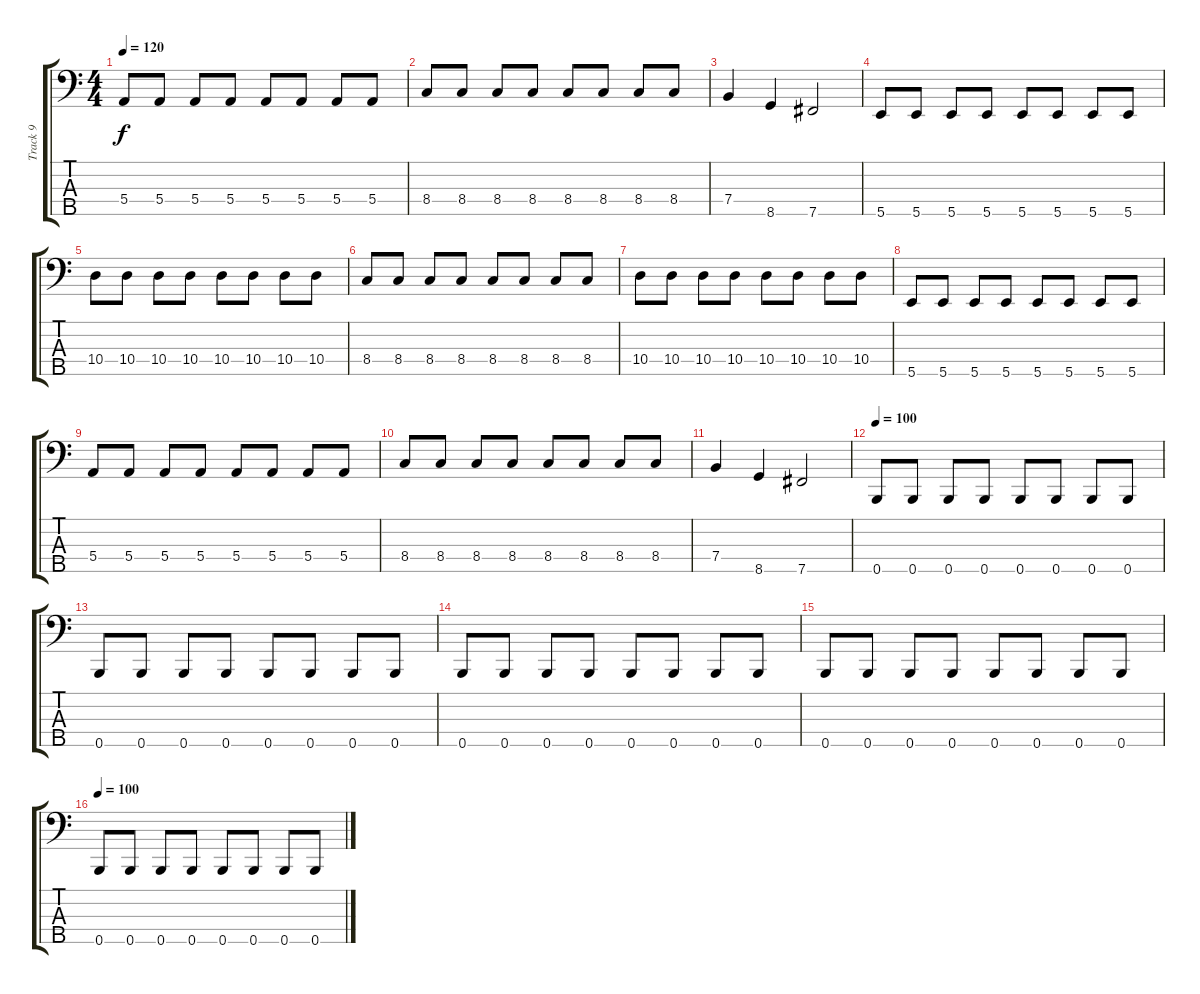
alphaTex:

\track ("Track 9" "Track 9") {instrument electricbasspick}
\staff {score tabs}
\tuning (G2 D2 A1 E1 B0) {hide}
\ts (4 4)
\tempo 120
\clef f4
\ks c
5.4.8{dy f} 5.4.8 5.4.8 5.4.8 5.4.8 5.4.8 5.4.8 5.4.8 |
8.4.8 8.4.8 8.4.8 8.4.8 8.4.8 8.4.8 8.4.8 8.4.8 |
7.4.4 8.5.4 7.5.2 |
5.5.8 5.5.8 5.5.8 5.5.8 5.5.8 5.5.8 5.5.8 5.5.8 |
10.4.8 10.4.8 10.4.8 10.4.8 10.4.8 10.4.8 10.4.8 10.4.8 |
8.4.8 8.4.8 8.4.8 8.4.8 8.4.8 8.4.8 8.4.8 8.4.8 |
10.4.8 10.4.8 10.4.8 10.4.8 10.4.8 10.4.8 10.4.8 10.4.8 |
5.5.8 5.5.8 5.5.8 5.5.8 5.5.8 5.5.8 5.5.8 5.5.8 |
5.4.8 5.4.8 5.4.8 5.4.8 5.4.8 5.4.8 5.4.8 5.4.8 |
8.4.8 8.4.8 8.4.8 8.4.8 8.4.8 8.4.8 8.4.8 8.4.8 |
7.4.4 8.5.4 7.5.2 |
\tempo 100
0.5.8 0.5.8 0.5.8 0.5.8 0.5.8 0.5.8 0.5.8 0.5.8 |
0.5.8 0.5.8 0.5.8 0.5.8 0.5.8 0.5.8 0.5.8 0.5.8 |
0.5.8 0.5.8 0.5.8 0.5.8 0.5.8 0.5.8 0.5.8 0.5.8 |
0.5.8 0.5.8 0.5.8 0.5.8 0.5.8 0.5.8 0.5.8 0.5.8 |
\tempo 100
0.5.8 0.5.8 0.5.8 0.5.8 0.5.8 0.5.8 0.5.8 0.5.8
